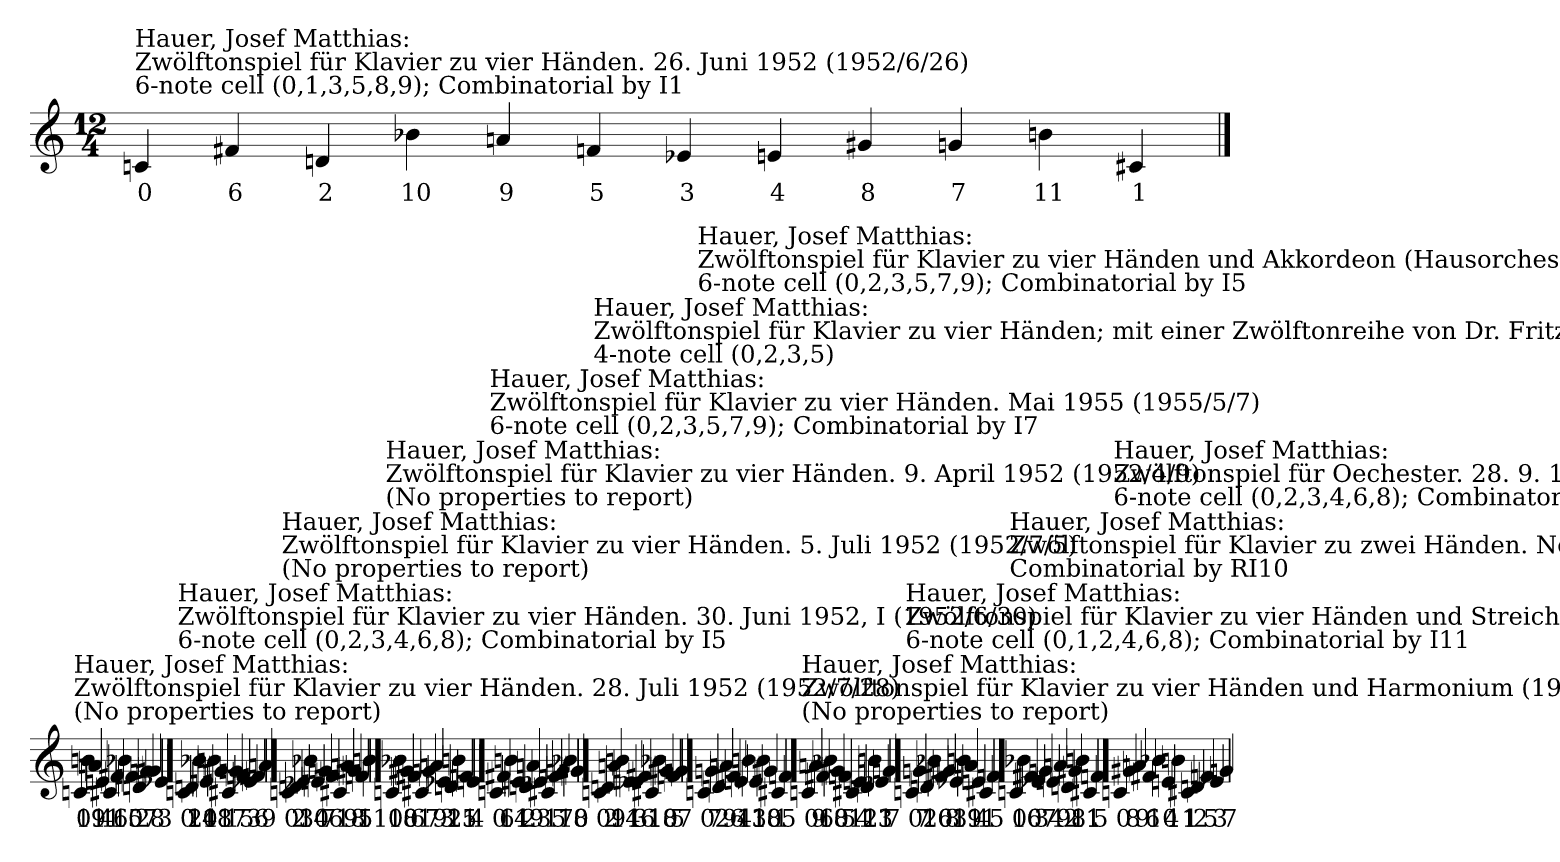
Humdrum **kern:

**kern	**text
*part1	*part1
*staff1	*staff1
!!LO:LB:g=z
*M12/4	*
==589	==589
!LO:TX:t=Hauer, Josef Matthias&colon; \nZwölftonspiel für Klavier zu vier Händen. 26. Juni 1952 (1952/6/26)\n6-note cell (0,1,3,5,8,9); Combinatorial by I1	!
4cn	0
4f#X	6
4dn	2
4b-X	10
4an	9
4fn	5
4e-X	3
4en	4
4g#X	8
4gn	7
4bn	11
4c#X	1
!!LO:LB:g=z
==590	==590
!LO:TX:t=Hauer, Josef Matthias&colon; \nZwölftonspiel für Klavier zu vier Händen. 28. Juli 1952 (1952/7/28)\n(No properties to report)	!
4cn	0
4bn	11
4an	9
4en	4
4c#X	1
4f#X	6
4b-X	10
4fn	5
4dn	2
4gn	7
4g#X	8
4e-X	3
!!LO:LB:g=z
==591	==591
!LO:TX:t=Hauer, Josef Matthias&colon; \nZwölftonspiel für Klavier zu vier Händen. 30. Juni 1952, I (1952/6/30)\n6-note cell (0,2,3,4,6,8); Combinatorial by I5	!
4cn	0
4dn	2
4b-X	10
4en	4
4bn	11
4g#X	8
4c#X	1
4gn	7
4fn	5
4e-X	3
4f#X	6
4an	9
!!LO:LB:g=z
==592	==592
!LO:TX:t=Hauer, Josef Matthias&colon; \nZwölftonspiel für Klavier zu vier Händen. 5. Juli 1952 (1952/7/5)\n(No properties to report)	!
4cn	0
4dn	2
4e-X	3
4b-X	10
4en	4
4gn	7
4f#X	6
4c#X	1
4an	9
4g#X	8
4fn	5
4bn	11
!!LO:LB:g=z
==593	==593
!LO:TX:t=Hauer, Josef Matthias&colon; \nZwölftonspiel für Klavier zu vier Händen. 9. April 1952 (1952/4/9)\n(No properties to report)	!
4cn	0
4b-X	10
4g#X	8
4f#X	6
4c#X	1
4gn	7
4an	9
4e-X	3
4dn	2
4bn	11
4fn	5
4en	4
!!LO:LB:g=z
==594	==594
!LO:TX:t=Hauer, Josef Matthias&colon; \nZwölftonspiel für Klavier zu vier Händen. Mai 1955 (1955/5/7)\n6-note cell (0,2,3,5,7,9); Combinatorial by I7	!
4cn	0
4f#X	6
4bn	11
4en	4
4dn	2
4an	9
4e-X	3
4c#X	1
4fn	5
4gn	7
4b-X	10
4g#X	8
!!LO:LB:g=z
==595	==595
!LO:TX:t=Hauer, Josef Matthias&colon; \nZwölftonspiel für Klavier zu vier Händen; mit einer Zwölftonreihe von Dr. Fritz Racek (1954/8/22)\n4-note cell (0,2,3,5)	!
4cn	0
4dn	2
4an	9
4bn	11
4en	4
4e-X	3
4f#X	6
4c#X	1
4b-X	10
4g#X	8
4fn	5
4gn	7
!!LO:LB:g=z
==596	==596
!LO:TX:t=Hauer, Josef Matthias&colon; \nZwölftonspiel für Klavier zu vier Händen und Akkordeon (Hausorchester) (1955/3/14)\n6-note cell (0,2,3,5,7,9); Combinatorial by I5	!
4cn	0
4gn	7
4dn	2
4an	9
4f#X	6
4en	4
4bn	11
4e-X	3
4b-X	10
4g#X	8
4c#X	1
4fn	5
!!LO:LB:g=z
==597	==597
!LO:TX:t=Hauer, Josef Matthias&colon; \nZwölftonspiel für Klavier zu vier Händen und Harmonium (1952/7/31)\n(No properties to report)	!
4cn	0
4an	9
4f#X	6
4b-X	10
4g#X	8
4fn	5
4c#X	1
4en	4
4dn	2
4bn	11
4e-X	3
4gn	7
!!LO:LB:g=z
==598	==598
!LO:TX:t=Hauer, Josef Matthias&colon; \nZwölftonspiel für Klavier zu vier Händen und Streichquartett (1951/11/28)\n6-note cell (0,1,2,4,6,8); Combinatorial by I11	!
4cn	0
4gn	7
4dn	2
4b-X	10
4f#X	6
4g#X	8
4e-X	3
4bn	11
4an	9
4en	4
4c#X	1
4fn	5
!!LO:LB:g=z
==599	==599
!LO:TX:t=Hauer, Josef Matthias&colon; \nZwölftonspiel für Klavier zu zwei Händen. Neujahr 1947 (mit einer Zwölftonreihe von E ... (1947/1/1)\nCombinatorial by RI10	!
4cn	0
4b-X	10
4f#X	6
4e-X	3
4gn	7
4en	4
4an	9
4dn	2
4g#X	8
4bn	11
4c#X	1
4fn	5
!!LO:LB:g=z
==600	==600
!LO:TX:t=Hauer, Josef Matthias&colon; \nZwölftonspiel für Oechester. 28. 9. 1954 (1954/9/28)\n6-note cell (0,2,3,4,6,8); Combinatorial by I11	!
4cn	0
4g#X	8
4an	9
4f#X	6
4b-X	10
4en	4
4bn	11
4c#X	1
4dn	2
4fn	5
4e-X	3
4gn	7
=	=
*-	*-
